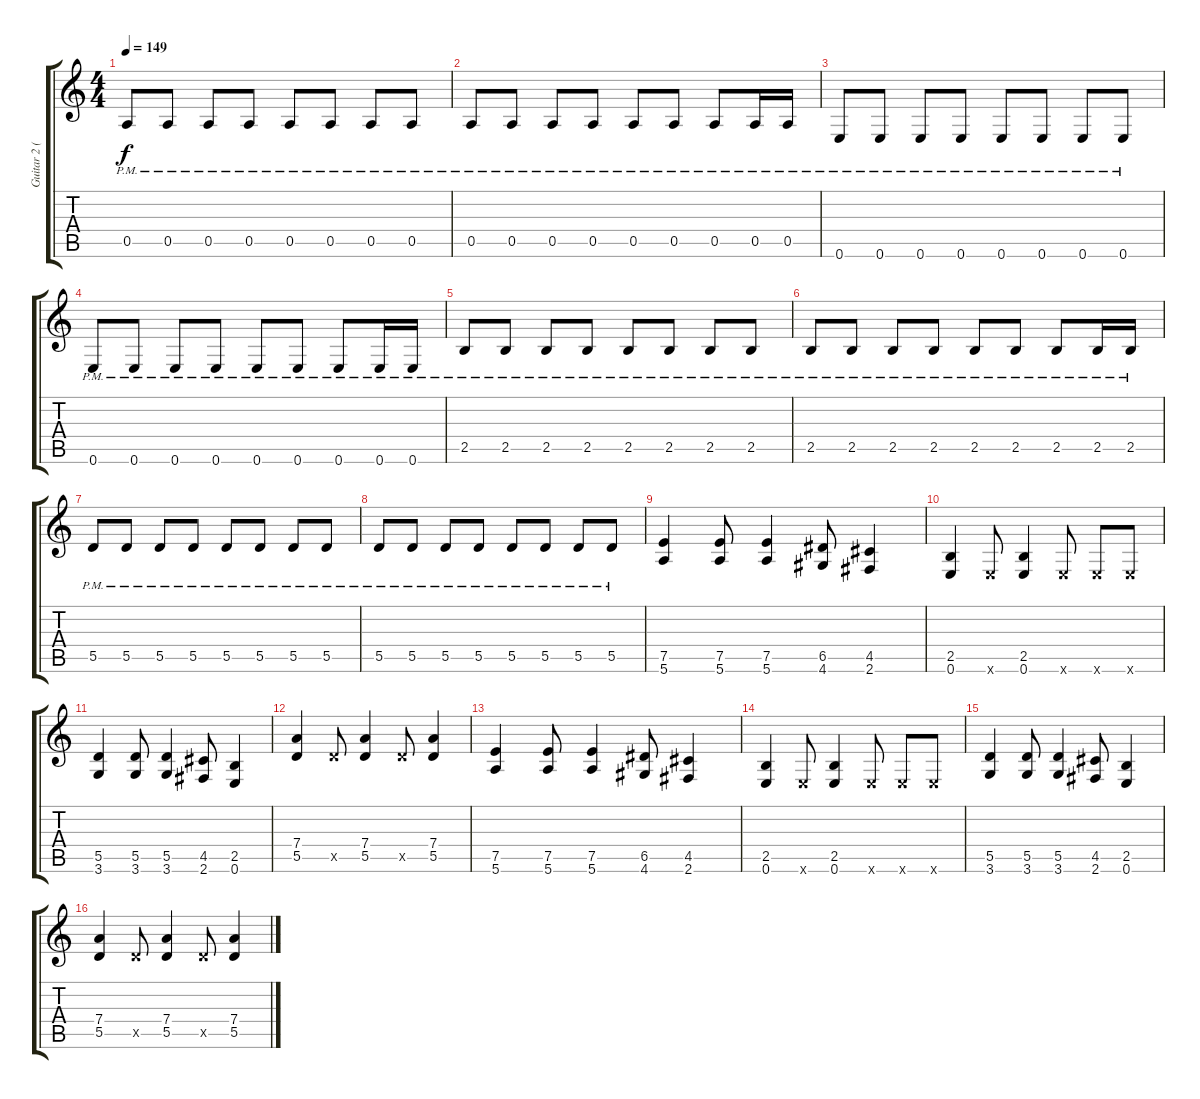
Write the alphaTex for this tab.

\track ("Guitar 2 (Stefko)" "Guitar 2 (") {instrument distortionguitar}
\staff {score tabs}
\tuning (E4 B3 G3 D3 A2 E2) {hide}
\ts (4 4)
\tempo 149
\clef g2
\ks c
0.5{pm}.8{dy f} 0.5{pm}.8 0.5{pm}.8 0.5{pm}.8 0.5{pm}.8 0.5{pm}.8 0.5{pm}.8 0.5{pm}.8 |
0.5{pm}.8 0.5{pm}.8 0.5{pm}.8 0.5{pm}.8 0.5{pm}.8 0.5{pm}.8 0.5{pm}.8 0.5{pm}.16 0.5{pm}.16 |
0.6{pm}.8 0.6{pm}.8 0.6{pm}.8 0.6{pm}.8 0.6{pm}.8 0.6{pm}.8 0.6{pm}.8 0.6{pm}.8 |
0.6{pm}.8 0.6{pm}.8 0.6{pm}.8 0.6{pm}.8 0.6{pm}.8 0.6{pm}.8 0.6{pm}.8 0.6{pm}.16 0.6{pm}.16 |
2.5{pm}.8 2.5{pm}.8 2.5{pm}.8 2.5{pm}.8 2.5{pm}.8 2.5{pm}.8 2.5{pm}.8 2.5{pm}.8 |
2.5{pm}.8 2.5{pm}.8 2.5{pm}.8 2.5{pm}.8 2.5{pm}.8 2.5{pm}.8 2.5{pm}.8 2.5{pm}.16 2.5{pm}.16 |
5.5{pm}.8 5.5{pm}.8 5.5{pm}.8 5.5{pm}.8 5.5{pm}.8 5.5{pm}.8 5.5{pm}.8 5.5{pm}.8 |
5.5{pm}.8 5.5{pm}.8 5.5{pm}.8 5.5{pm}.8 5.5{pm}.8 5.5{pm}.8 5.5{pm}.8 5.5{pm}.8 |
(7.5 5.6).4 (7.5 5.6).8 (7.5 5.6).4 (6.5 4.6).8 (4.5 2.6).4 |
(2.5 0.6).4 0.6{x}.8 (2.5 0.6).4 0.6{x}.8 0.6{x}.8 0.6{x}.8 |
(5.5 3.6).4 (5.5 3.6).8 (5.5 3.6).4 (4.5 2.6).8 (2.5 0.6).4 |
(7.4 5.5).4 5.5{x}.8 (7.4 5.5).4 5.5{x}.8 (7.4 5.5).4 |
(7.5 5.6).4 (7.5 5.6).8 (7.5 5.6).4 (6.5 4.6).8 (4.5 2.6).4 |
(2.5 0.6).4 0.6{x}.8 (2.5 0.6).4 0.6{x}.8 0.6{x}.8 0.6{x}.8 |
(5.5 3.6).4 (5.5 3.6).8 (5.5 3.6).4 (4.5 2.6).8 (2.5 0.6).4 |
(7.4 5.5).4 5.5{x}.8 (7.4 5.5).4 5.5{x}.8 (7.4 5.5).4
